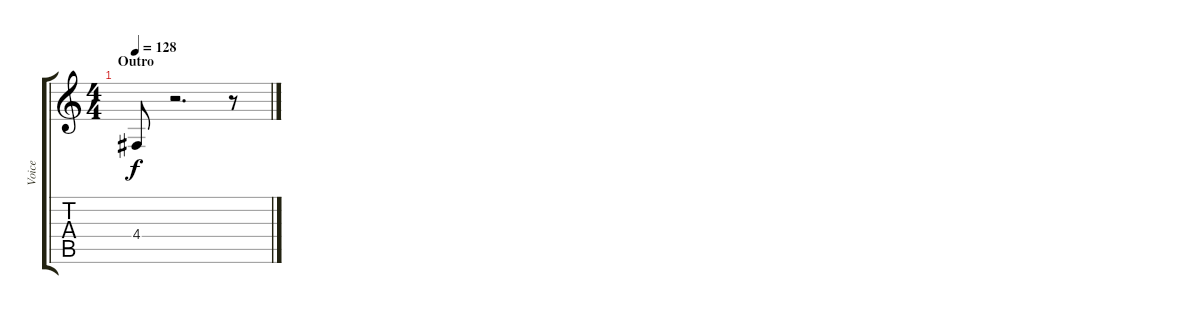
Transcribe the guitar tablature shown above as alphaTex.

\track ("Voice" "Voice") {instrument choiraahs}
\staff {score tabs}
\tuning (E4 B3 G3 D3 A2 E2) {hide}
\ts (4 4)
\section ("" "Outro")
\tempo 128
\clef g2
\ks c
4.4{t}.8{dy f} r.2{d} r.8
